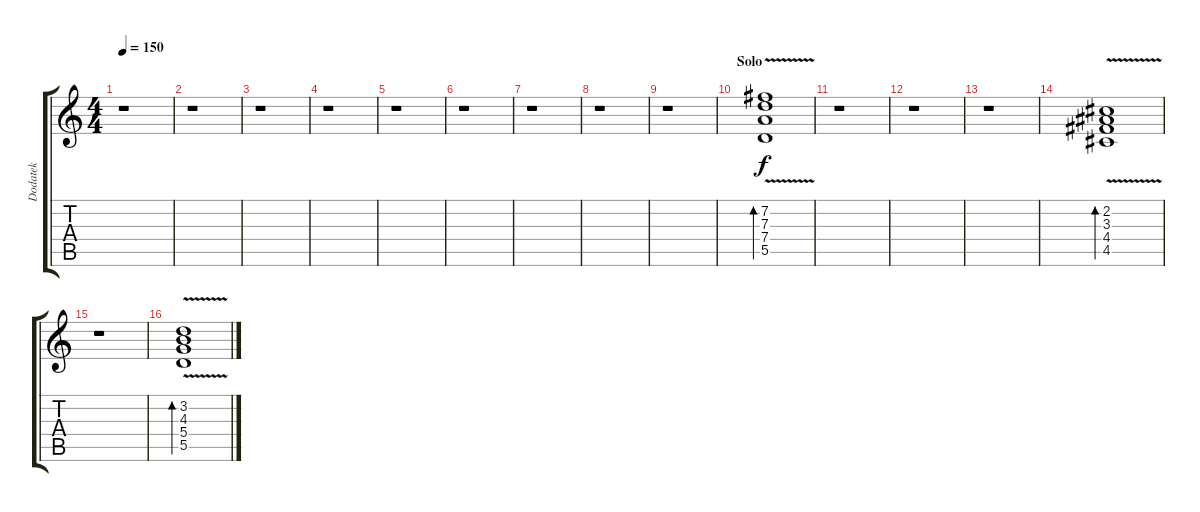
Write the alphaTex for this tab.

\track ("Dodatek" "Dodatek") {instrument electricguitarclean}
\staff {score tabs}
\tuning (E4 B3 G3 D3 A2 E2) {hide}
\ts (4 4)
\tempo 150
\clef g2
\ks c
r.1{dy f} |
r.1 |
r.1 |
r.1 |
r.1 |
r.1 |
r.1 |
r.1 |
r.1 |
\section ("" "Solo")
(7.2{v} 7.3{v} 7.4{v} 5.5{v}).1{bd 240} |
r.1 |
r.1 |
r.1 |
(2.2{v} 3.3{v} 4.4{v} 4.5{v}).1{bd 240} |
r.1 |
(3.2{v} 4.3{v} 5.4{v} 5.5{v}).1{bd 240}
